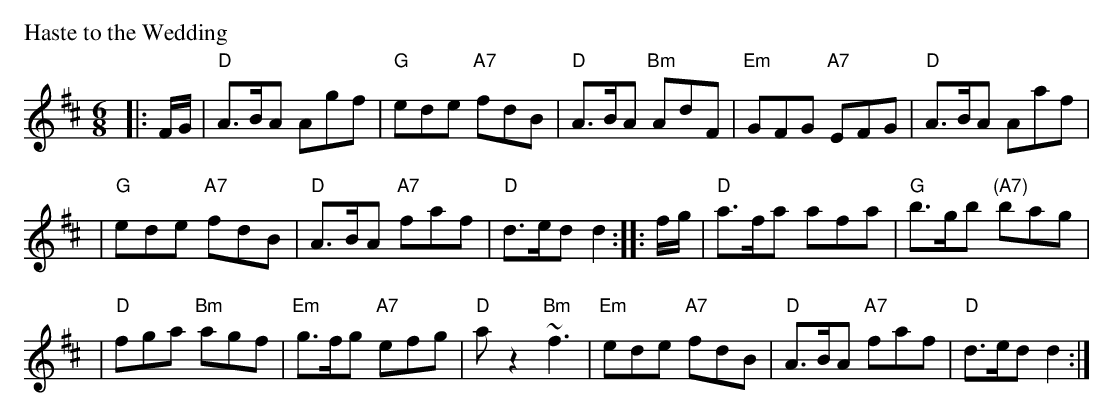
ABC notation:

X:1
P: Haste to the Wedding
M:6/8
E:9
K:D
|: F/G/ | "D"A>BA Agf | "G"ede "A7"fdB | "D"A>BA "Bm"AdF | "Em"GFG "A7"EFG | "D"A>BA Aaf |
| "G"ede "A7"fdB | "D"A>BA "A7"faf | "D"d>ed d2 :: f/g/ | "D"a>fa afa | "G"b>gb "(A7)"bag |
| "D"fga "Bm"agf | "Em"g>fg "A7"efg | "D"az2 "Bm"~f3 | "Em"ede "A7"fdB | "D"A>BA "A7"faf | "D"d>ed d2 :|
